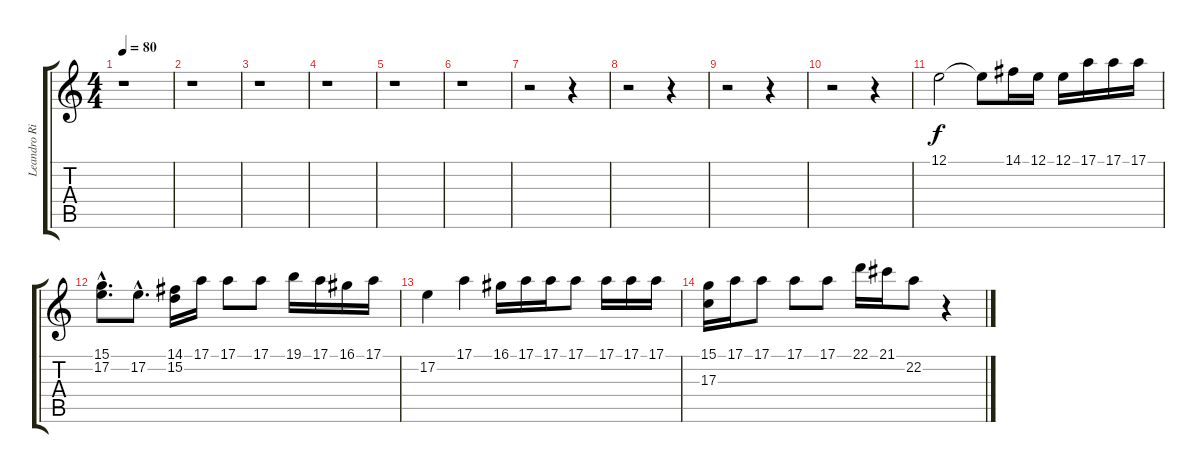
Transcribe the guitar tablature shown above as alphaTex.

\track ("Leandro Rizzi" "Leandro Ri") {instrument stringensemble1}
\staff {score tabs}
\tuning (E4 B3 G3 D3 A2 E2) {hide}
\ts (4 4)
\tempo 80
\clef g2
\ks c
r.1{dy f} |
r.1 |
r.1 |
r.1 |
r.1 |
r.1 |
r.2 r.4 |
r.2 r.4 |
r.2 r.4 |
r.2 r.4 |
12.1.2 12.1{t}.8 14.1.16 12.1.16 12.1.16 17.1.16 17.1.16 17.1.16 |
(15.1{hac} 17.2{hac}).8{d} 17.2{hac}.8{d} (14.1 15.2).16 17.1.16 17.1.8 17.1.8 19.1.16 17.1.16 16.1.16 17.1.16 |
17.2.4 17.1.4 16.1.16 17.1.16 17.1.16 17.1.8 17.1.16 17.1.16 17.1.16 |
(15.1 17.3).16 17.1.16 17.1.8 17.1.8 17.1.8 22.1.16 21.1.16 22.2.8 r.4
